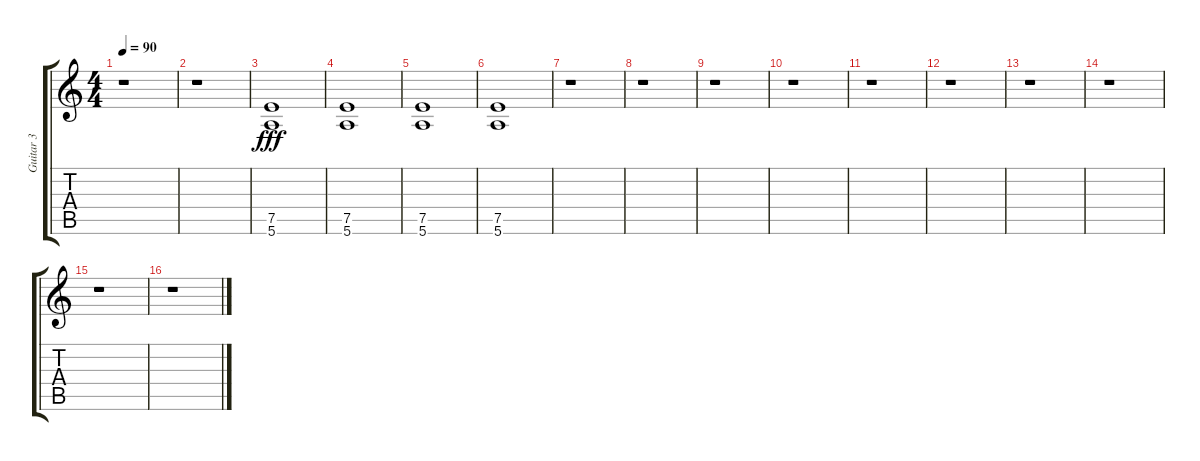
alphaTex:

\track ("Guitar 3" "Guitar 3") {instrument distortionguitar}
\staff {score tabs}
\tuning (E4 B3 G3 D3 A2 E2) {hide}
\ts (4 4)
\tempo 90
\clef g2
\ks c
r.1{dy fff} |
r.1 |
(7.5 5.6).1 |
(7.5 5.6).1 |
(7.5 5.6).1 |
(7.5 5.6).1 |
r.1 |
r.1 |
r.1 |
r.1 |
r.1 |
r.1 |
r.1 |
r.1 |
r.1 |
r.1
